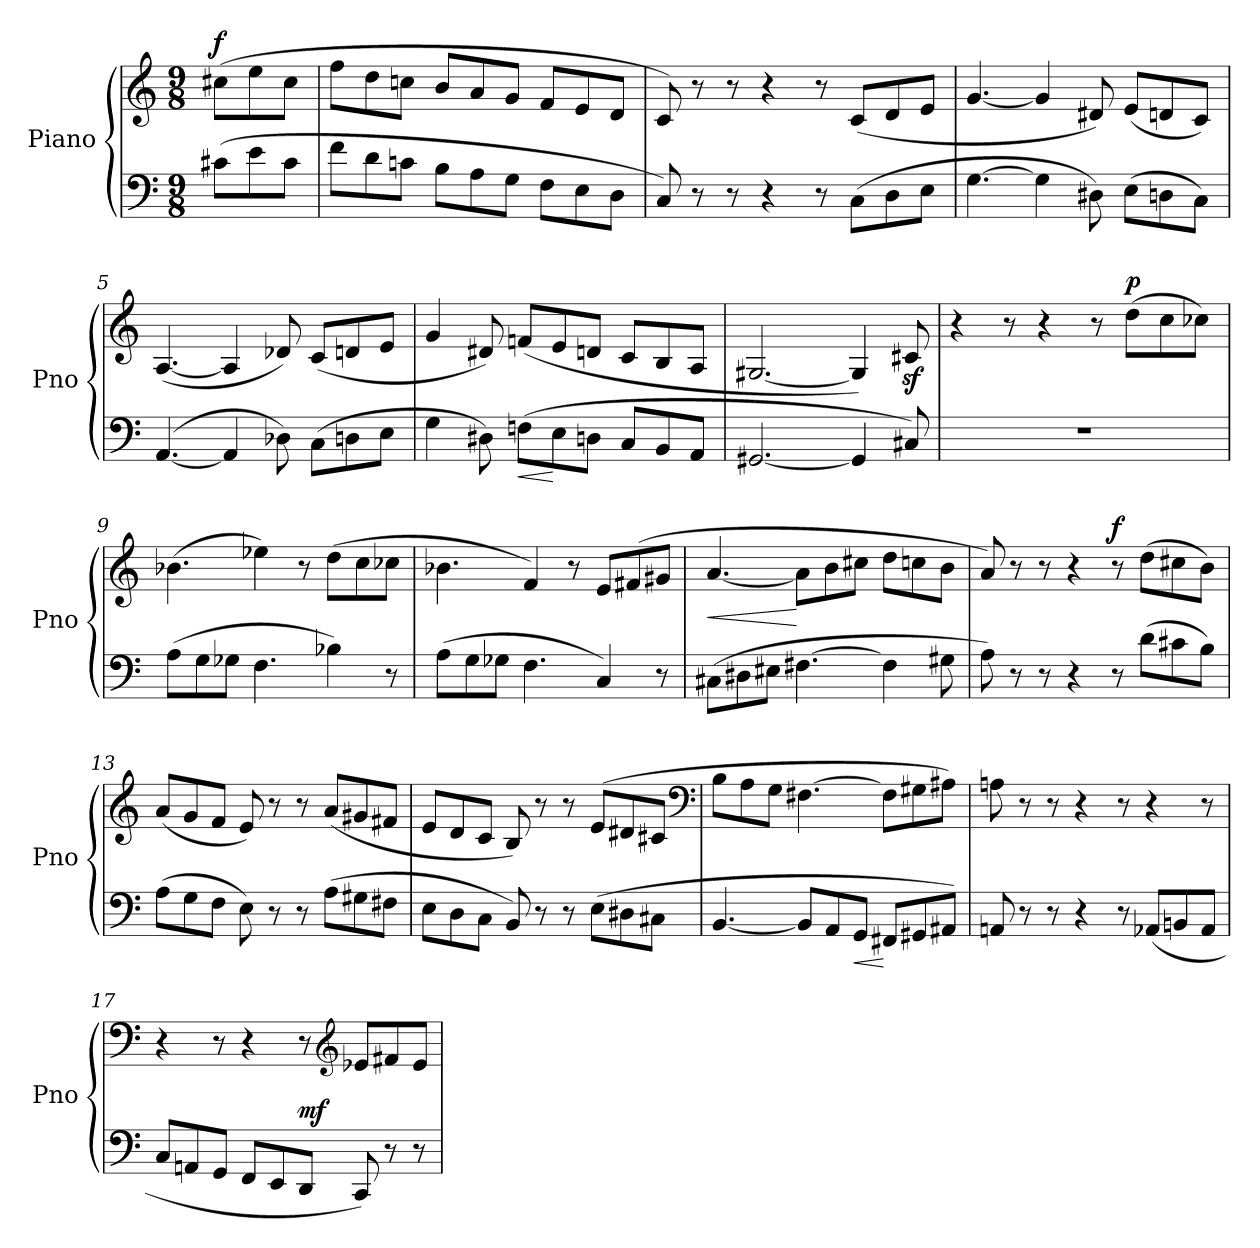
**kern	**dynam	**kern	**dynam
*part2	*part2	*part1	*part1
*staff2	*staff2	*staff1	*staff1
*I"Piano	*	*I"Piano	*
*I'Pno	*	*I'Pno	*
*clefF4	*	*clefG2	*
*M9/8	*	*M9/8	*
*MM174	*	*MM174	*
=1	=1	=1	=1
!	!	!	!LO:DY:a
(8c#X\L	.	(8cc#X\L	f
8e\	.	8ee\	.
8c#\J	.	8cc#\J	.
=2	=2	=2	=2
8f\L	.	8ff\L	.
8d\	.	8dd\	.
8cn\J	.	8ccn\J	.
8B\L	.	8b/L	.
8A\	.	8a/	.
8G\J	.	8g/J	.
8F\L	.	8f/L	.
8E\	.	8e/	.
8D\J	.	8d/J	.
=3	=3	=3	=3
8C/)	.	8c/)	.
8r	.	8r	.
8r	.	8r	.
4r	.	4r	.
8r	.	8r	.
(8C\L	.	(8c/L	.
8D\	.	8d/	.
8E\J	.	8e/J	.
=4	=4	=4	=4
[4.G\	.	[4.g/	.
4G\]	.	4g/]	.
8D#X\)	.	8d#X/)	.
(8E\L	.	(8e/L	.
8Dn\	.	8dn/	.
8C\J)	.	8c/J)	.
!!LO:LB:g=z
=5	=5	=5	=5
([4.AA/	.	([4.A/	.
4AA/]	.	4A/]	.
8D-X\)	.	8d-X/)	.
(8C\L	.	(8c/L	.
8Dn\	.	8dn/	.
8E\J	.	8e/J	.
=6	=6	=6	=6
4G\	.	4g/	.
8D#X\)	.	8d#X/)	.
!	!LO:HP:b	!	!
(8Fn\L	<	(8fn/L	.
8E\	[	8e/	.
8Dn\J	.	8dn/J	.
8C/L	.	8c/L	.
8BB/	.	8B/	.
8AA/J	.	8A/J	.
=7	=7	=7	=7
[2.GG#X/	.	[2.G#X/	.
4GG#/]	.	4G#/])	.
8C#X/)	.	8c#Xz>/	.
=8	=8	=8	=8
!LO:N:vis=1	!	!	!
8%9r	.	4r	.
.	.	8r	.
.	.	4r	.
.	.	8r	.
!	!	!	!LO:DY:a
.	.	(8dd\L	p
.	.	8cc\	.
.	.	8cc-X\J)	.
!!LO:LB:g=z
=9	=9	=9	=9
(8A\L	.	(4.b-X\	.
8G\	.	.	.
8G-X\J	.	.	.
4.F\	.	4ee-X\)	.
.	.	8r	.
4B-X\)	.	(8dd\L	.
.	.	8cc\	.
8r	.	8cc-X\J	.
=10	=10	=10	=10
(8A\L	.	4.b-X\	.
8G\	.	.	.
8G-X\J	.	.	.
4.F\	.	4f/)	.
.	.	8r	.
4C/)	.	8e/L	.
.	.	(8f#X/	.
8r	.	8g#X/J	.
=11	=11	=11	=11
!	!	!	!LO:HP:b
(8C#X\L	.	[4.a/	<
8D#X\	.	.	.
8E#X\J	.	.	.
[4.F#X\	.	8a\L]	[
.	.	8b\	.
.	.	8cc#X\J	.
4F#\]	.	8dd\L	.
.	.	8ccn\	.
8G#X\	.	8b\J	.
=12	=12	=12	=12
8A\)	.	8a/)	.
8r	.	8r	.
8r	.	8r	.
4r	.	4r	.
!	!	!	!LO:DY:a
8r	.	8r	f
(8d\L	.	(8dd\L	.
8c#X\	.	8cc#X\	.
8B\J)	.	8b\J)	.
!!LO:LB:g=z
=13	=13	=13	=13
(8A\L	.	(8a/L	.
8G\	.	8g/	.
8F\J	.	8f/J	.
8E\)	.	8e/)	.
8r	.	8r	.
8r	.	8r	.
(8A\L	.	(8a/L	.
8G#X\	.	8g#X/	.
8F#X\J	.	8f#X/J	.
=14	=14	=14	=14
8E\L	.	8e/L	.
8D\	.	8d/	.
8C\J	.	8c/J	.
8BB/)	.	8B/)	.
8r	.	8r	.
8r	.	8r	.
(8E\L	.	(8e/L	.
8D#X\	.	8d#X/	.
8C#X\J	.	8c#X/J	.
*	*	*clefF4	*
=15	=15	=15	=15
[4.BB/	.	8B\L	.
.	.	8A\	.
.	.	8G\J	.
8BB/L]	.	[4.F#X\	.
8AA/	.	.	.
!	!LO:HP:b	!	!
8GG/J	<	.	.
8FF#X/L	[	8F#\L]	.
8GG#X/	.	8G#X\	.
8AA#X/J)	.	8A#X\J)	.
!!LO:LB:g=z
=16	=16	=16	=16
8AAn/	.	8An\	.
8r	.	8r	.
8r	.	8r	.
4r	.	4r	.
8r	.	8r	.
(8AA-X/L	.	4r	.
8BBn/	.	.	.
8AA-/J	.	8r	.
=17	=17	=17	=17
8C/L	.	4r	.
8AAn/	.	.	.
8GG/J	.	8r	.
8FF/L	.	4r	.
8EE/	.	.	.
!	!LO:DY:a	!	!
8DD/J	mf	8r	.
*	*	*clefG2	*
8CC/)	.	8e-X/L	.
8r	.	8f#X/	.
8r	.	8e-/J	.
=	=	=	=
*-	*-	*-	*-
